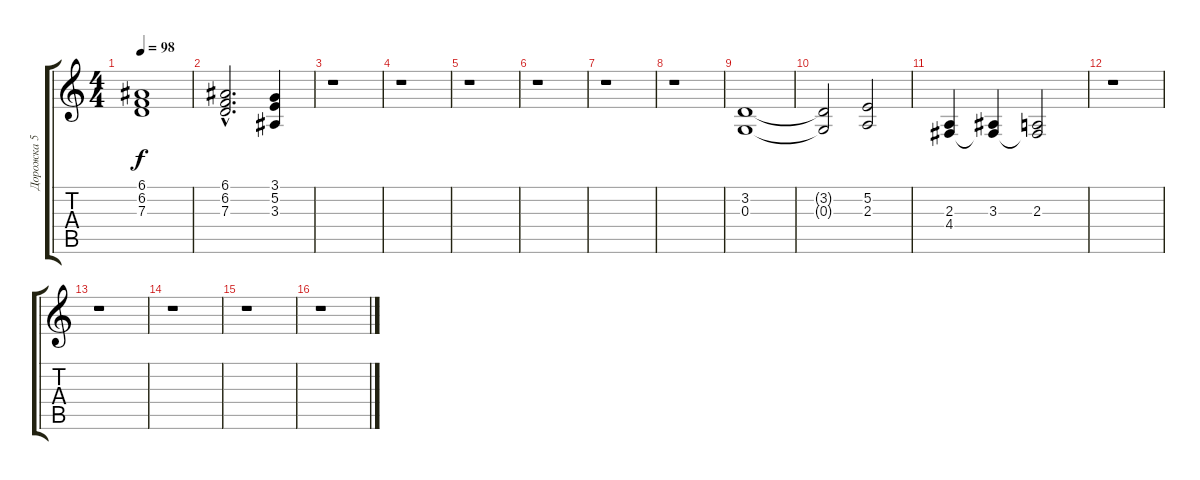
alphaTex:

\track ("Дорожка 5" "Дорожка 5") {instrument drawbarorgan}
\staff {score tabs}
\tuning (E4 B3 G3 D3 A2 E2) {hide}
\ts (4 4)
\tempo 98
\clef g2
\ks c
(6.1 6.2 7.3).1{dy f} |
(6.1{hac} 6.2{hac} 7.3{hac}).2{d} (3.1 5.2 3.3).4 |
r.1 |
r.1 |
r.1 |
r.1 |
r.1 |
r.1 |
(3.2 0.3).1 |
(3.2{t} 0.3{t}).2 (5.2 2.3).2 |
(2.3 4.4).4 (3.3 4.4{t}).4 (2.3 4.4{t}).2 |
r.1 |
r.1 |
r.1 |
r.1 |
r.1
